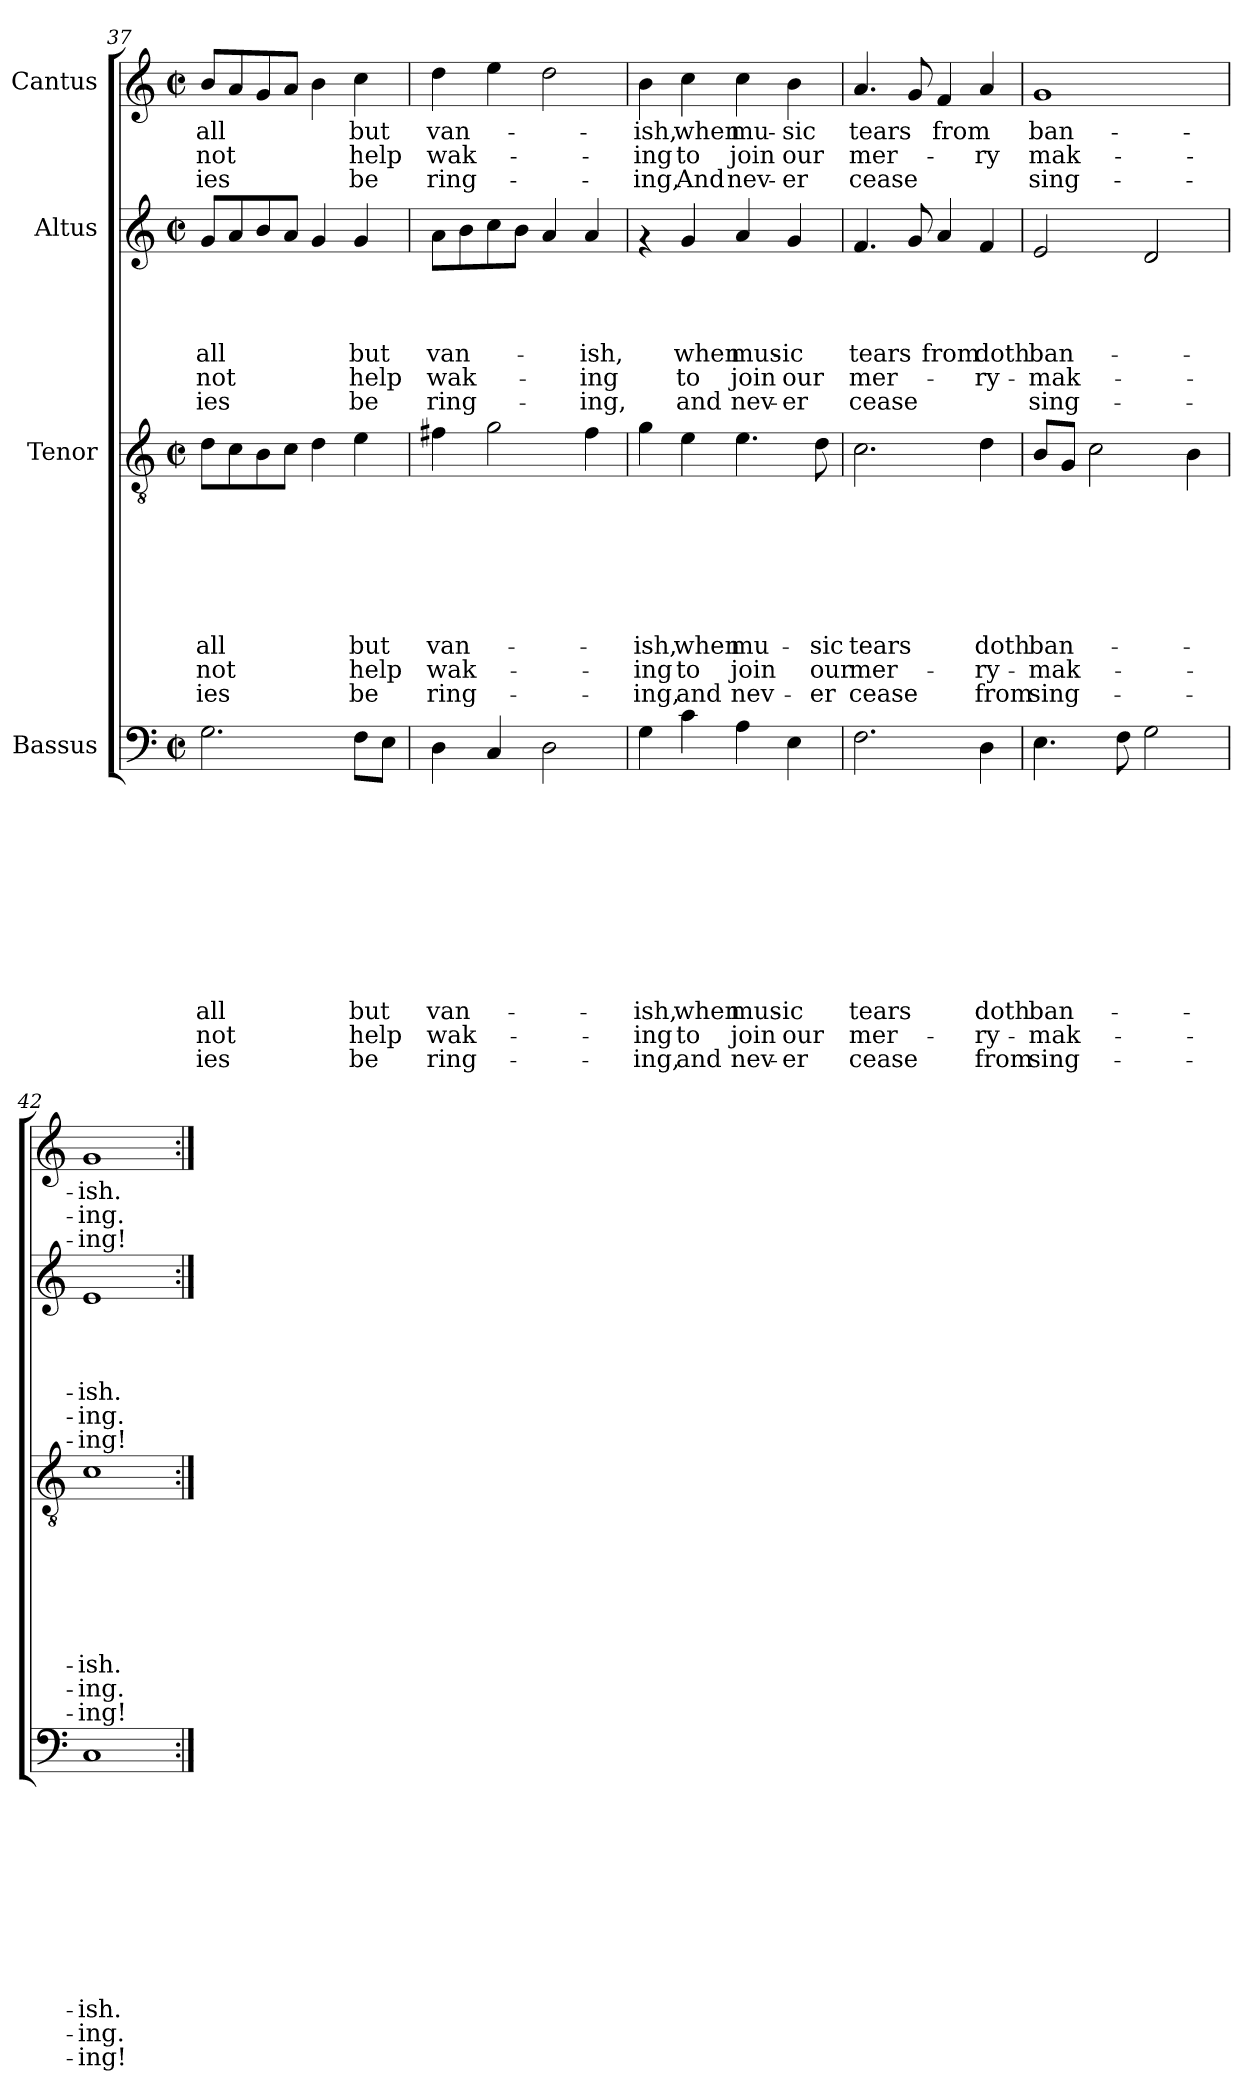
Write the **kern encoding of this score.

**kern	**text	**text	**text	**text	**text	**text	**text	**text	**text	**text	**text	**text	**kern	**text	**text	**text	**text	**text	**text	**text	**text	**text	**kern	**text	**text	**text	**text	**text	**text	**kern	**text	**text	**text
*part4	*part4	*part4	*part4	*part4	*part4	*part4	*part4	*part4	*part4	*part4	*part4	*part4	*part3	*part3	*part3	*part3	*part3	*part3	*part3	*part3	*part3	*part3	*part2	*part2	*part2	*part2	*part2	*part2	*part2	*part1	*part1	*part1	*part1
*staff4	*staff4	*staff4	*staff4	*staff4	*staff4	*staff4	*staff4	*staff4	*staff4	*staff4	*staff4	*staff4	*staff3	*staff3	*staff3	*staff3	*staff3	*staff3	*staff3	*staff3	*staff3	*staff3	*staff2	*staff2	*staff2	*staff2	*staff2	*staff2	*staff2	*staff1	*staff1	*staff1	*staff1
*I"Bassus	*	*	*	*	*	*	*	*	*	*	*	*	*I"Tenor	*	*	*	*	*	*	*	*	*	*I"Altus	*	*	*	*	*	*	*I"Cantus	*	*	*
*clefF4	*	*	*	*	*	*	*	*	*	*	*	*	*clefGv2	*	*	*	*	*	*	*	*	*	*clefG2	*	*	*	*	*	*	*clefG2	*	*	*
*k[]	*	*	*	*	*	*	*	*	*	*	*	*	*k[]	*	*	*	*	*	*	*	*	*	*k[]	*	*	*	*	*	*	*k[]	*	*	*
*C:	*	*	*	*	*	*	*	*	*	*	*	*	*C:	*	*	*	*	*	*	*	*	*	*C:	*	*	*	*	*	*	*C:	*	*	*
*M2/2	*	*	*	*	*	*	*	*	*	*	*	*	*M2/2	*	*	*	*	*	*	*	*	*	*M2/2	*	*	*	*	*	*	*M2/2	*	*	*
*met(c|)	*	*	*	*	*	*	*	*	*	*	*	*	*met(c|)	*	*	*	*	*	*	*	*	*	*met(c|)	*	*	*	*	*	*	*met(c|)	*	*	*
=37	=37	=37	=37	=37	=37	=37	=37	=37	=37	=37	=37	=37	=37	=37	=37	=37	=37	=37	=37	=37	=37	=37	=37	=37	=37	=37	=37	=37	=37	=37	=37	=37	=37
!	!	!	!	!	!	!	!	!	!	!LO:LY:b	!LO:LY:b	!LO:LY:b	!	!	!	!	!	!	!	!LO:LY:b	!LO:LY:b	!LO:LY:b	!	!	!	!	!LO:LY:b	!LO:LY:b	!LO:LY:b	!	!LO:LY:b	!LO:LY:b	!LO:LY:b
2.G\	.	.	.	.	.	.	.	.	.	all	-not	-ies	8d\L	.	.	.	.	.	.	all	-not	-ies	8g/L	.	.	.	all	-not	-ies	8b/L	all	-not	-ies
.	.	.	.	.	.	.	.	.	.	.	.	.	8c\	.	.	.	.	.	.	.	.	.	8a/	.	.	.	.	.	.	8a/	.	.	.
.	.	.	.	.	.	.	.	.	.	.	.	.	8B\	.	.	.	.	.	.	.	.	.	8b/	.	.	.	.	.	.	8g/	.	.	.
.	.	.	.	.	.	.	.	.	.	.	.	.	8c\J	.	.	.	.	.	.	.	.	.	8a/J	.	.	.	.	.	.	8a/J	.	.	.
.	.	.	.	.	.	.	.	.	.	.	.	.	4d\	.	.	.	.	.	.	.	.	.	4g/	.	.	.	.	.	.	4b\	.	.	.
!	!	!	!	!	!	!	!	!	!	!LO:LY:b	!LO:LY:b	!LO:LY:b	!	!	!	!	!	!	!	!LO:LY:b	!LO:LY:b	!LO:LY:b	!	!	!	!	!LO:LY:b	!LO:LY:b	!LO:LY:b	!	!LO:LY:b	!LO:LY:b	!LO:LY:b
8F\L	.	.	.	.	.	.	.	.	.	but	help	be	4e\	.	.	.	.	.	.	but	help	be	4g/	.	.	.	but	help	be	4cc\	but	help	be
8E\J	.	.	.	.	.	.	.	.	.	.	.	.	.	.	.	.	.	.	.	.	.	.	.	.	.	.	.	.	.	.	.	.	.
!!LO:PB:g=z
=38	=38	=38	=38	=38	=38	=38	=38	=38	=38	=38	=38	=38	=38	=38	=38	=38	=38	=38	=38	=38	=38	=38	=38	=38	=38	=38	=38	=38	=38	=38	=38	=38	=38
!	!	!	!	!	!	!	!	!	!	!LO:LY:b	!LO:LY:b	!LO:LY:b	!	!	!	!	!	!	!	!LO:LY:b	!LO:LY:b	!LO:LY:b	!	!	!	!	!LO:LY:b	!LO:LY:b	!LO:LY:b	!	!LO:LY:b	!LO:LY:b	!LO:LY:b
4D\	.	.	.	.	.	.	.	.	.	van-	wak-	ring-	4f#X\	.	.	.	.	.	.	van-	wak-	ring-	8a\L	.	.	.	van-	wak-	ring-	4dd\	van-	wak-	ring-
.	.	.	.	.	.	.	.	.	.	.	.	.	.	.	.	.	.	.	.	.	.	.	8b\	.	.	.	.	.	.	.	.	.	.
4C/	.	.	.	.	.	.	.	.	.	.	.	.	2g\	.	.	.	.	.	.	.	.	.	8cc\	.	.	.	.	.	.	4ee\	.	.	.
.	.	.	.	.	.	.	.	.	.	.	.	.	.	.	.	.	.	.	.	.	.	.	8b\J	.	.	.	.	.	.	.	.	.	.
2D\	.	.	.	.	.	.	.	.	.	.	.	.	.	.	.	.	.	.	.	.	.	.	4a/	.	.	.	.	.	.	2dd\	.	.	.
!	!	!	!	!	!	!	!	!	!	!	!	!	!	!	!	!	!	!	!	!	!	!	!	!	!	!	!LO:LY:b	!LO:LY:b	!LO:LY:b	!	!	!	!
.	.	.	.	.	.	.	.	.	.	.	.	.	4f#\	.	.	.	.	.	.	.	.	.	4a/	.	.	.	-ish,	-ing	-ing,	.	.	.	.
=39	=39	=39	=39	=39	=39	=39	=39	=39	=39	=39	=39	=39	=39	=39	=39	=39	=39	=39	=39	=39	=39	=39	=39	=39	=39	=39	=39	=39	=39	=39	=39	=39	=39
!	!	!	!	!	!	!	!	!	!	!LO:LY:b	!LO:LY:b	!LO:LY:b	!	!	!	!	!	!	!	!LO:LY:b	!LO:LY:b	!LO:LY:b	!	!	!	!	!	!	!	!	!LO:LY:b	!LO:LY:b	!LO:LY:b
4G\	.	.	.	.	.	.	.	.	.	-ish,	-ing	-ing,	4g\	.	.	.	.	.	.	-ish,	-ing	-ing,	4rf	.	.	.	.	.	.	4b\	-ish,	-ing	-ing,
!	!	!	!	!	!	!	!	!	!	!LO:LY:b	!LO:LY:b	!LO:LY:b	!	!	!	!	!	!	!	!LO:LY:b	!LO:LY:b	!LO:LY:b	!	!	!	!	!LO:LY:b	!LO:LY:b	!LO:LY:b	!	!LO:LY:b	!LO:LY:b	!LO:LY:b
4c\	.	.	.	.	.	.	.	.	.	when	to	and	4e\	.	.	.	.	.	.	when	to	and	4g/	.	.	.	when	to	and	4cc\	when	to	And
!	!	!	!	!	!	!	!	!	!	!LO:LY:b	!LO:LY:b	!LO:LY:b	!	!	!	!	!	!	!	!LO:LY:b	!LO:LY:b	!LO:LY:b	!	!	!	!	!LO:LY:b	!LO:LY:b	!LO:LY:b	!	!LO:LY:b	!LO:LY:b	!LO:LY:b
4A\	.	.	.	.	.	.	.	.	.	mus-	join	nev-	4.e\	.	.	.	.	.	.	mu-	join	nev-	4a/	.	.	.	mus-	join	nev-	4cc\	mu-	join	nev-
!	!	!	!	!	!	!	!	!	!	!LO:LY:b	!LO:LY:b	!LO:LY:b	!	!	!	!	!	!	!	!	!	!	!	!	!	!	!LO:LY:b	!LO:LY:b	!LO:LY:b	!	!LO:LY:b	!LO:LY:b	!LO:LY:b
4E\	.	.	.	.	.	.	.	.	.	-ic	our	-er	.	.	.	.	.	.	.	.	.	.	4g/	.	.	.	-ic	our	-er	4b\	-sic	our	-er
!	!	!	!	!	!	!	!	!	!	!	!	!	!	!	!	!	!	!	!	!LO:LY:b	!LO:LY:b	!LO:LY:b	!	!	!	!	!	!	!	!	!	!	!
.	.	.	.	.	.	.	.	.	.	.	.	.	8d\	.	.	.	.	.	.	-sic	our	-er	.	.	.	.	.	.	.	.	.	.	.
=40	=40	=40	=40	=40	=40	=40	=40	=40	=40	=40	=40	=40	=40	=40	=40	=40	=40	=40	=40	=40	=40	=40	=40	=40	=40	=40	=40	=40	=40	=40	=40	=40	=40
!	!	!	!	!	!	!	!	!	!	!LO:LY:b	!LO:LY:b	!LO:LY:b	!	!	!	!	!	!	!	!LO:LY:b	!LO:LY:b	!LO:LY:b	!	!	!	!	!LO:LY:b	!LO:LY:b	!LO:LY:b	!	!LO:LY:b	!LO:LY:b	!LO:LY:b
2.F\	.	.	.	.	.	.	.	.	.	tears	mer-	cease	2.c\	.	.	.	.	.	.	tears	mer-	cease	4.f/	.	.	.	tears	mer-	cease	4.a/	tears	mer-	cease
.	.	.	.	.	.	.	.	.	.	.	.	.	.	.	.	.	.	.	.	.	.	.	8g/	.	.	.	.	.	.	8g/	.	.	.
!	!	!	!	!	!	!	!	!	!	!	!	!	!	!	!	!	!	!	!	!	!	!	!	!	!	!	!LO:LY:b	!	!	!	!LO:LY:b	!	!
.	.	.	.	.	.	.	.	.	.	.	.	.	.	.	.	.	.	.	.	.	.	.	4a/	.	.	.	from	.	.	4f/	from	.	.
!	!	!	!	!	!	!	!	!	!	!LO:LY:b	!LO:LY:b	!LO:LY:b	!	!	!	!	!	!	!	!LO:LY:b	!LO:LY:b	!LO:LY:b	!	!	!	!	!LO:LY:b	!LO:LY:b	!	!	!	!LO:LY:b	!
4D\	.	.	.	.	.	.	.	.	.	doth	-ry-	from	4d\	.	.	.	.	.	.	doth	-ry-	from	4f/	.	.	.	doth	-ry-	.	4a/	.	-ry	.
=41	=41	=41	=41	=41	=41	=41	=41	=41	=41	=41	=41	=41	=41	=41	=41	=41	=41	=41	=41	=41	=41	=41	=41	=41	=41	=41	=41	=41	=41	=41	=41	=41	=41
!	!	!	!	!	!	!	!	!	!	!LO:LY:b	!LO:LY:b	!LO:LY:b	!	!	!	!	!	!	!	!LO:LY:b	!LO:LY:b	!LO:LY:b	!	!	!	!	!LO:LY:b	!LO:LY:b	!LO:LY:b	!	!LO:LY:b	!LO:LY:b	!LO:LY:b
4.E\	.	.	.	.	.	.	.	.	.	ban-	-mak-	sing-	8B/L	.	.	.	.	.	.	ban-	-mak-	sing-	2e/	.	.	.	ban-	-mak-	sing-	1g	ban-	mak-	sing-
.	.	.	.	.	.	.	.	.	.	.	.	.	8G/J	.	.	.	.	.	.	.	.	.	.	.	.	.	.	.	.	.	.	.	.
.	.	.	.	.	.	.	.	.	.	.	.	.	2c\	.	.	.	.	.	.	.	.	.	.	.	.	.	.	.	.	.	.	.	.
8F\	.	.	.	.	.	.	.	.	.	.	.	.	.	.	.	.	.	.	.	.	.	.	.	.	.	.	.	.	.	.	.	.	.
2G\	.	.	.	.	.	.	.	.	.	.	.	.	.	.	.	.	.	.	.	.	.	.	2d/	.	.	.	.	.	.	.	.	.	.
.	.	.	.	.	.	.	.	.	.	.	.	.	4B\	.	.	.	.	.	.	.	.	.	.	.	.	.	.	.	.	.	.	.	.
=42	=42	=42	=42	=42	=42	=42	=42	=42	=42	=42	=42	=42	=42	=42	=42	=42	=42	=42	=42	=42	=42	=42	=42	=42	=42	=42	=42	=42	=42	=42	=42	=42	=42
!	!	!	!	!	!	!	!	!	!	!LO:LY:b	!LO:LY:b	!LO:LY:b	!	!	!	!	!	!	!	!LO:LY:b	!LO:LY:b	!LO:LY:b	!	!	!	!	!LO:LY:b	!LO:LY:b	!LO:LY:b	!	!LO:LY:b	!LO:LY:b	!LO:LY:b
1C	.	.	.	.	.	.	.	.	.	-ish.	-ing.	-ing!	1c	.	.	.	.	.	.	-ish.	-ing.	-ing!	1e	.	.	.	-ish.	-ing.	-ing!	1g	-ish.	-ing.	-ing!
=:|!	=:|!	=:|!	=:|!	=:|!	=:|!	=:|!	=:|!	=:|!	=:|!	=:|!	=:|!	=:|!	=:|!	=:|!	=:|!	=:|!	=:|!	=:|!	=:|!	=:|!	=:|!	=:|!	=:|!	=:|!	=:|!	=:|!	=:|!	=:|!	=:|!	=:|!	=:|!	=:|!	=:|!
*-	*-	*-	*-	*-	*-	*-	*-	*-	*-	*-	*-	*-	*-	*-	*-	*-	*-	*-	*-	*-	*-	*-	*-	*-	*-	*-	*-	*-	*-	*-	*-	*-	*-
